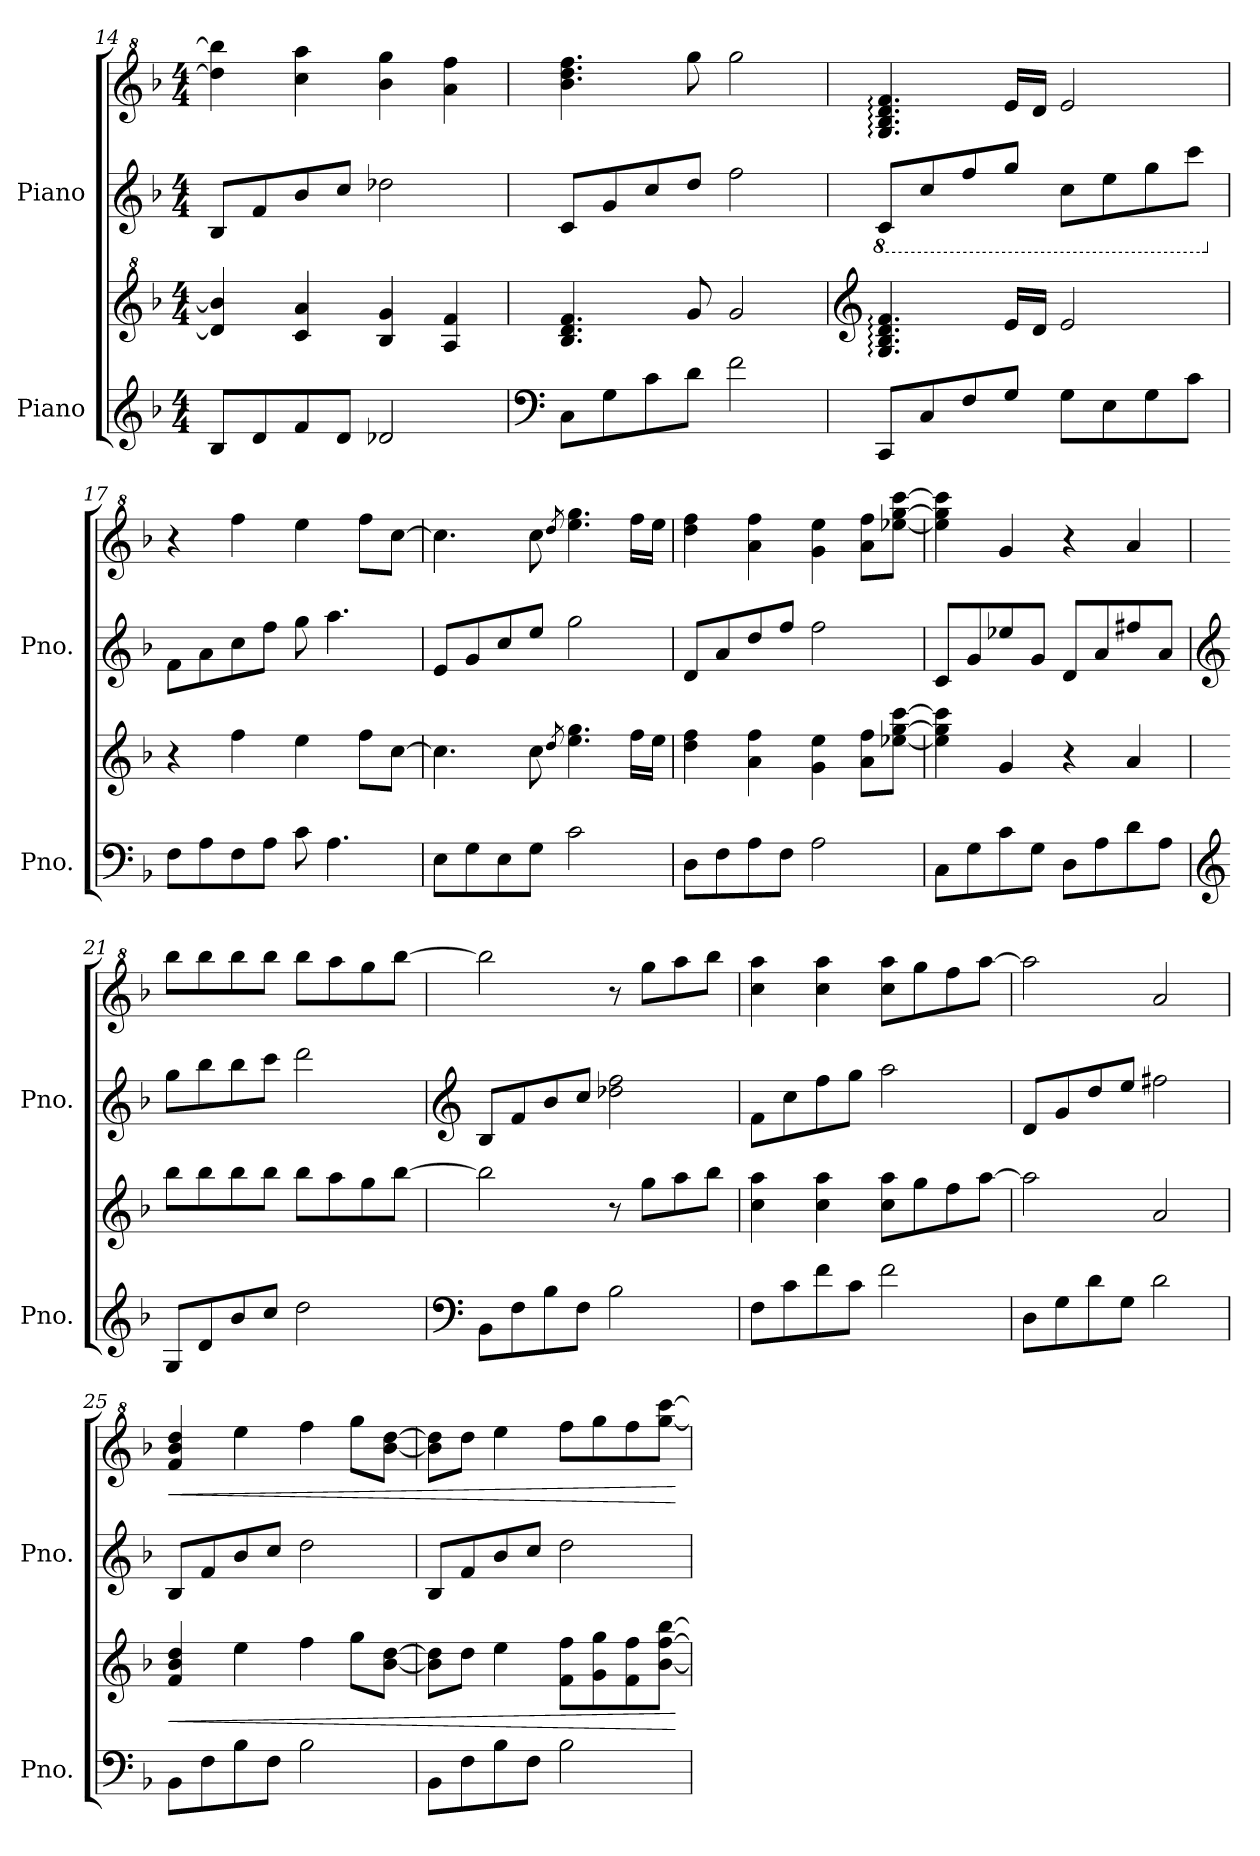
**kern	**kern	**dynam	**kern	**kern	**dynam
*part2	*part2	*part2	*part1	*part1	*part1
*staff4	*staff3	*staff3/4	*staff2	*staff1	*staff1/2
*I"Piano	*	*	*I"Piano	*	*
*I'Pno.	*	*	*I'Pno.	*	*
*clefG2	*clefG^2	*	*clefG2	*clefG^2	*
*k[b-]	*k[b-]	*	*k[b-]	*k[b-]	*
*M4/4	*M4/4	*	*M4/4	*M4/4	*
=14	=14	=14	=14	=14	=14
8B-/L	4dd-/] 4bb-/]	.	8B-/L	4ddd-\] 4bbb-\]	.
8d/	.	.	8f/	.	.
8f/	4cc/ 4aa/	.	8b-/	4ccc\ 4aaa\	.
8d/J	.	.	8cc/J	.	.
2d-X/	4b-/ 4gg/	.	2dd-X\	4bb-\ 4ggg\	.
.	4a/ 4ff/	.	.	4aa\ 4fff\	.
=15	=15	=15	=15	=15	=15
*clefF4	*	*	*	*	*
8C\L	4.b-/ 4.dd/ 4.ff/	.	8c/L	4.bb-\ 4.ddd\ 4.fff\	.
8G\	.	.	8g/	.	.
8c\	.	.	8cc/	.	.
8d\J	8gg/	.	8dd/J	8ggg\	.
2f\	2gg/	.	2ff\	2ggg\	.
=16	=16	=16	=16	=16	=16
*	*clefG2	*	*	*	*
*	*	*	*8ba	*	*
8CC/L	4.G/: 4.B-/: 4.d/: 4.f/:	.	8C/L	4.g/: 4.b-/: 4.dd/: 4.ff/:	.
8C/	.	.	8c/	.	.
8F/	.	.	8f/	.	.
8G/J	16e/LL	.	8g/J	16ee/LL	.
.	16d/JJ	.	.	16dd/JJ	.
8G\L	2e/	.	8c\L	2ee/	.
8E\	.	.	8e\	.	.
8G\	.	.	8g\	.	.
8c\J	.	.	8cc\J	.	.
=17	=17	=17	=17	=17	=17
*	*	*	*X8ba	*	*
8F\L	4r	.	8f\L	4r	.
8A\	.	.	8a\	.	.
8F\	4ff\	.	8cc\	4fff\	.
8A\J	.	.	8ff\J	.	.
8c\	4ee\	.	8gg\	4eee\	.
4.A\	.	.	4.aa\	.	.
.	8ff\L	.	.	8fff\L	.
.	[8cc\J	.	.	[8ccc\J	.
!!LO:PB:g=z
=18	=18	=18	=18	=18	=18
8E\L	4.cc\]	.	8e/L	4.ccc\]	.
8G\	.	.	8g/	.	.
8E\	.	.	8cc/	.	.
8G\J	8cc\	.	8ee/J	8ccc\	.
.	8qdd/	.	.	8qddd/	.
2c\	4.ee\ 4.gg\	.	2gg\	4.eee\ 4.ggg\	.
.	16ff\LL	.	.	16fff\LL	.
.	16ee\JJ	.	.	16eee\JJ	.
=19	=19	=19	=19	=19	=19
8D\L	4dd\ 4ff\	.	8d/L	4ddd\ 4fff\	.
8F\	.	.	8a/	.	.
8A\	4a\ 4ff\	.	8dd/	4aa\ 4fff\	.
8F\J	.	.	8ff/J	.	.
2A\	4g\ 4ee\	.	2ff\	4gg\ 4eee\	.
.	8a\ 8ff\L	.	.	8aa\ 8fff\L	.
.	[8ee-X\ [8gg\ [8ccc\J	.	.	[8eee-X\ [8ggg\ [8cccc\J	.
=20	=20	=20	=20	=20	=20
8C\L	4ee-\] 4gg\] 4ccc\]	.	8c/L	4eee-\] 4ggg\] 4cccc\]	.
8G\	.	.	8g/	.	.
8c\	4g/	.	8ee-X/	4gg/	.
8G\J	.	.	8g/J	.	.
8D\L	4r	.	8d/L	4r	.
8A\	.	.	8a/	.	.
8d\	4a/	.	8ff#X/	4aa/	.
8A\J	.	.	8a/J	.	.
=21	=21	=21	=21	=21	=21
*clefG2	*	*	*clefG2	*	*
8G/L	8bb-\L	.	8gg\L	8bbb-\L	.
8d/	8bb-\	.	8bb-\	8bbb-\	.
8b-/	8bb-\	.	8bb-\	8bbb-\	.
8cc/J	8bb-\J	.	8ccc\J	8bbb-\J	.
2dd\	8bb-\L	.	2ddd\	8bbb-\L	.
.	8aa\	.	.	8aaa\	.
.	8gg\	.	.	8ggg\	.
.	[8bb-\J	.	.	[8bbb-\J	.
=22	=22	=22	=22	=22	=22
*clefF4	*	*	*clefG2	*	*
8BB-\L	2bb-\]	.	8B-/L	2bbb-\]	.
8F\	.	.	8f/	.	.
8B-\	.	.	8b-/	.	.
8F\J	.	.	8cc/J	.	.
2B-\	8r	.	2dd-X\ 2ff\	8r	.
.	8gg\L	.	.	8ggg\L	.
.	8aa\	.	.	8aaa\	.
.	8bb-\J	.	.	8bbb-\J	.
!!LO:LB:g=z
=23	=23	=23	=23	=23	=23
8F\L	4cc\ 4aa\	.	8f\L	4ccc\ 4aaa\	.
8c\	.	.	8cc\	.	.
8f\	4cc\ 4aa\	.	8ff\	4ccc\ 4aaa\	.
8c\J	.	.	8gg\J	.	.
2f\	8cc\ 8aa\L	.	2aa\	8ccc\ 8aaa\L	.
.	8gg\	.	.	8ggg\	.
.	8ff\	.	.	8fff\	.
.	[8aa\J	.	.	[8aaa\J	.
=24	=24	=24	=24	=24	=24
8D\L	2aa\]	.	8d/L	2aaa\]	.
8G\	.	.	8g/	.	.
8d\	.	.	8dd/	.	.
8G\J	.	.	8ee/J	.	.
2d\	2a/	.	2ff#X\	2aa/	.
=25	=25	=25	=25	=25	=25
!	!	!LO:HP:b	!	!	!LO:HP:b
8BB-\L	4f/ 4b-/ 4dd/	<	8B-/L	4ff/ 4bb-/ 4ddd/	<
8F\	.	.	8f/	.	.
8B-\	4ee\	.	8b-/	4eee\	.
8F\J	.	.	8cc/J	.	.
2B-\	4ff\	.	2dd\	4fff\	.
.	8gg\L	.	.	8ggg\L	.
.	[8b-\ [8dd\J	.	.	[8bb-\ [8ddd\J	.
=26	=26	=26	=26	=26	=26
8BB-\L	8b-\] 8dd\]L	.	8B-/L	8bb-\] 8ddd\]L	.
8F\	8dd\J	.	8f/	8ddd\J	.
8B-\	4ee\	.	8b-/	4eee\	.
8F\J	.	.	8cc/J	.	.
2B-\	8f\ 8ff\L	.	2dd\	8fff\L	.
.	8g\ 8gg\	.	.	8ggg\	.
.	8f\ 8ff\	.	.	8fff\	.
.	[8b-\ [8ff\ [8bb-\J	.	.	[8ggg\ [8cccc\J	.
.	.	[	.	.	[
=	=	=	=	=	=
*-	*-	*-	*-	*-	*-
